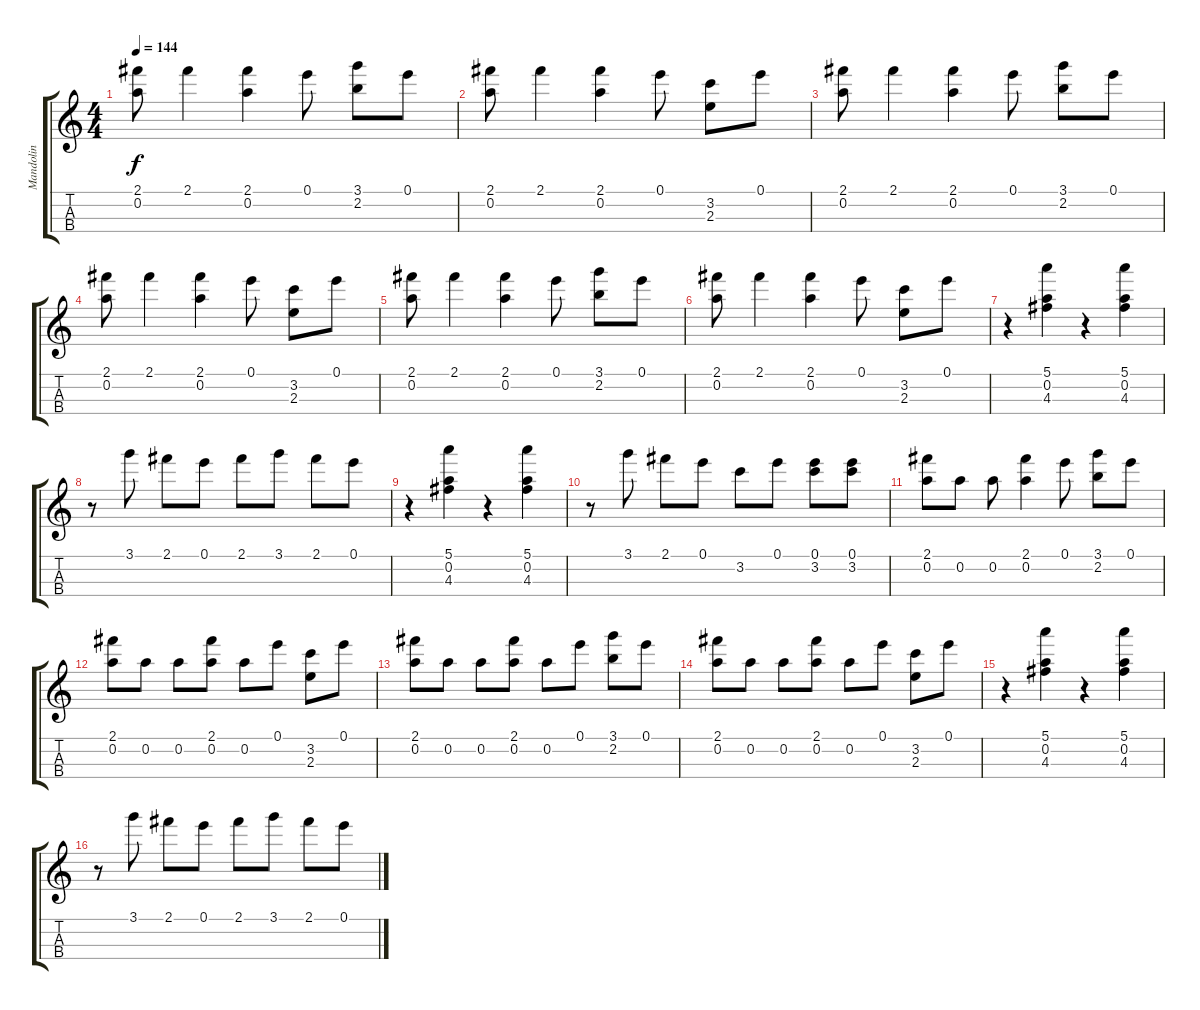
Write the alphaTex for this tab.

\track ("Mandolin" "Mandolin") {instrument banjo}
\staff {score tabs}
\tuning (E5 A4 D4 G3) {hide}
\displaytranspose 12
\ts (4 4)
\tempo 144
\clef g2
\ks c
(2.1 0.2).8{dy f} 2.1.4 (2.1 0.2).4 0.1.8 (3.1 2.2).8 0.1.8 |
(2.1 0.2).8 2.1.4 (2.1 0.2).4 0.1.8 (3.2 2.3).8 0.1.8 |
(2.1 0.2).8 2.1.4 (2.1 0.2).4 0.1.8 (3.1 2.2).8 0.1.8 |
(2.1 0.2).8 2.1.4 (2.1 0.2).4 0.1.8 (3.2 2.3).8 0.1.8 |
(2.1 0.2).8 2.1.4 (2.1 0.2).4 0.1.8 (3.1 2.2).8 0.1.8 |
(2.1 0.2).8 2.1.4 (2.1 0.2).4 0.1.8 (3.2 2.3).8 0.1.8 |
r.4 (5.1 0.2 4.3).4 r.4 (5.1 0.2 4.3).4 |
r.8 3.1.8 2.1.8 0.1.8 2.1.8 3.1.8 2.1.8 0.1.8 |
r.4 (5.1 0.2 4.3).4 r.4 (5.1 0.2 4.3).4 |
r.8 3.1.8 2.1.8 0.1.8 3.2.8 0.1.8 (0.1 3.2).8 (0.1 3.2).8 |
(2.1 0.2).8 0.2.8 0.2.8 (2.1 0.2).4 0.1.8 (3.1 2.2).8 0.1.8 |
(2.1 0.2).8 0.2.8 0.2.8 (2.1 0.2).8 0.2.8 0.1.8 (3.2 2.3).8 0.1.8 |
(2.1 0.2).8 0.2.8 0.2.8 (2.1 0.2).8 0.2.8 0.1.8 (3.1 2.2).8 0.1.8 |
(2.1 0.2).8 0.2.8 0.2.8 (2.1 0.2).8 0.2.8 0.1.8 (3.2 2.3).8 0.1.8 |
r.4 (5.1 0.2 4.3).4 r.4 (5.1 0.2 4.3).4 |
r.8 3.1.8 2.1.8 0.1.8 2.1.8 3.1.8 2.1.8 0.1.8
